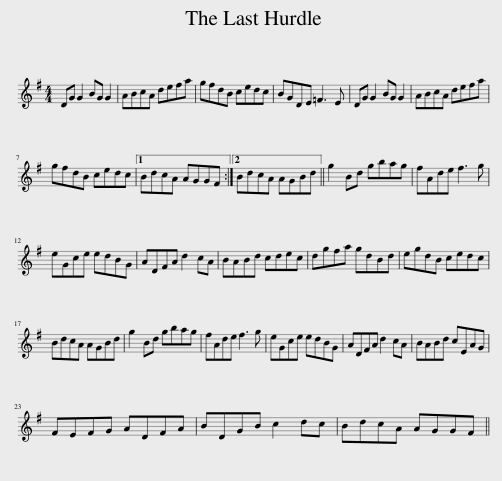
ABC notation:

X:1
L:1/8
M:4/4
I:linebreak $
K:G
V:1 treble
V:1
 DG G2 BG G2 | ABcA defa | gfdB cedc | BGDE =F3 E | DG G2 BG G2 | %5
 ABcA defa |$ gfdB cedc |1 BdcA AGGF :|2 BdcA AGBd || g2 Bd gbag | %10
 fAde f3 g |$ eGce edBG | ADFA d2 cA | BABd cdec | dgfa gdBd | %15
 egdB cedc |$ BdcA AGBd | g2 Bd gbag | fAde f3 g | eGce edBG | %20
 ADFA d2 cA | BABd cEAG |$ FEFG ADFA | BDGB c2 dc | BdcA AGGF || %25
